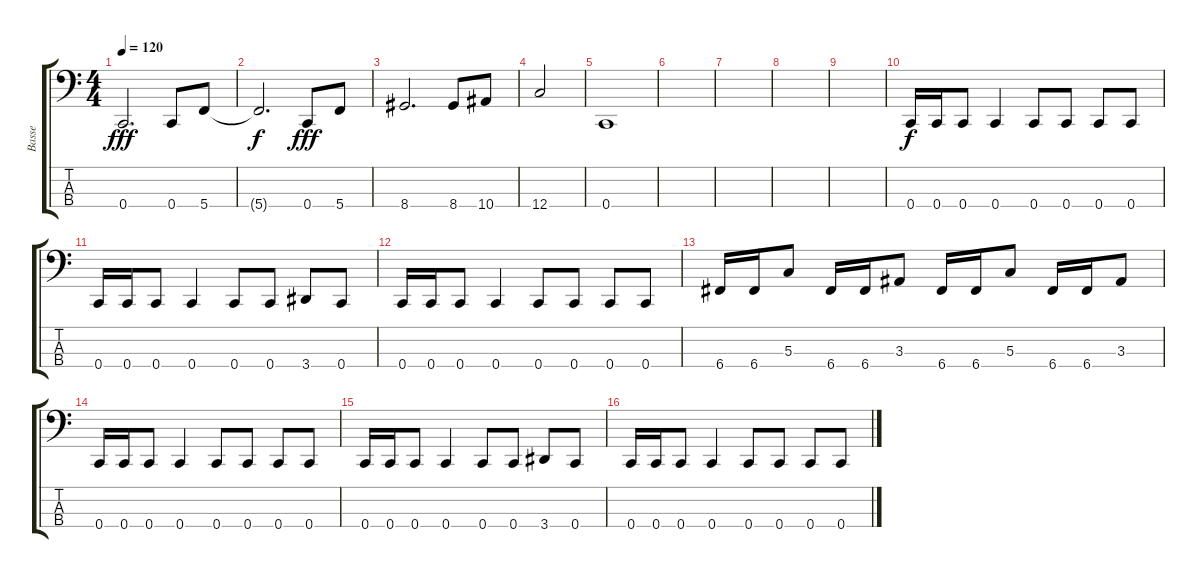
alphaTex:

\track ("Basse" "Basse") {instrument electricbassfinger}
\staff {score tabs}
\tuning (F2 C2 G1 C1) {hide}
\ts (4 4)
\tempo 120
\clef f4
\ks c
0.4.2{d dy fff} 0.4.8 5.4.8 |
5.4{t}.2{d dy f} 0.4.8{dy fff} 5.4.8 |
8.4.2{d} 8.4.8 10.4.8 |
12.4.2 |
0.4.1 |
|
|
|
|
0.4.16{dy f} 0.4.16 0.4.8 0.4.4 0.4.8 0.4.8 0.4.8 0.4.8 |
0.4.16 0.4.16 0.4.8 0.4.4 0.4.8 0.4.8 3.4.8 0.4.8 |
0.4.16 0.4.16 0.4.8 0.4.4 0.4.8 0.4.8 0.4.8 0.4.8 |
6.4.16 6.4.16 5.3.8 6.4.16 6.4.16 3.3.8 6.4.16 6.4.16 5.3.8 6.4.16 6.4.16 3.3.8 |
0.4.16 0.4.16 0.4.8 0.4.4 0.4.8 0.4.8 0.4.8 0.4.8 |
0.4.16 0.4.16 0.4.8 0.4.4 0.4.8 0.4.8 3.4.8 0.4.8 |
0.4.16 0.4.16 0.4.8 0.4.4 0.4.8 0.4.8 0.4.8 0.4.8
